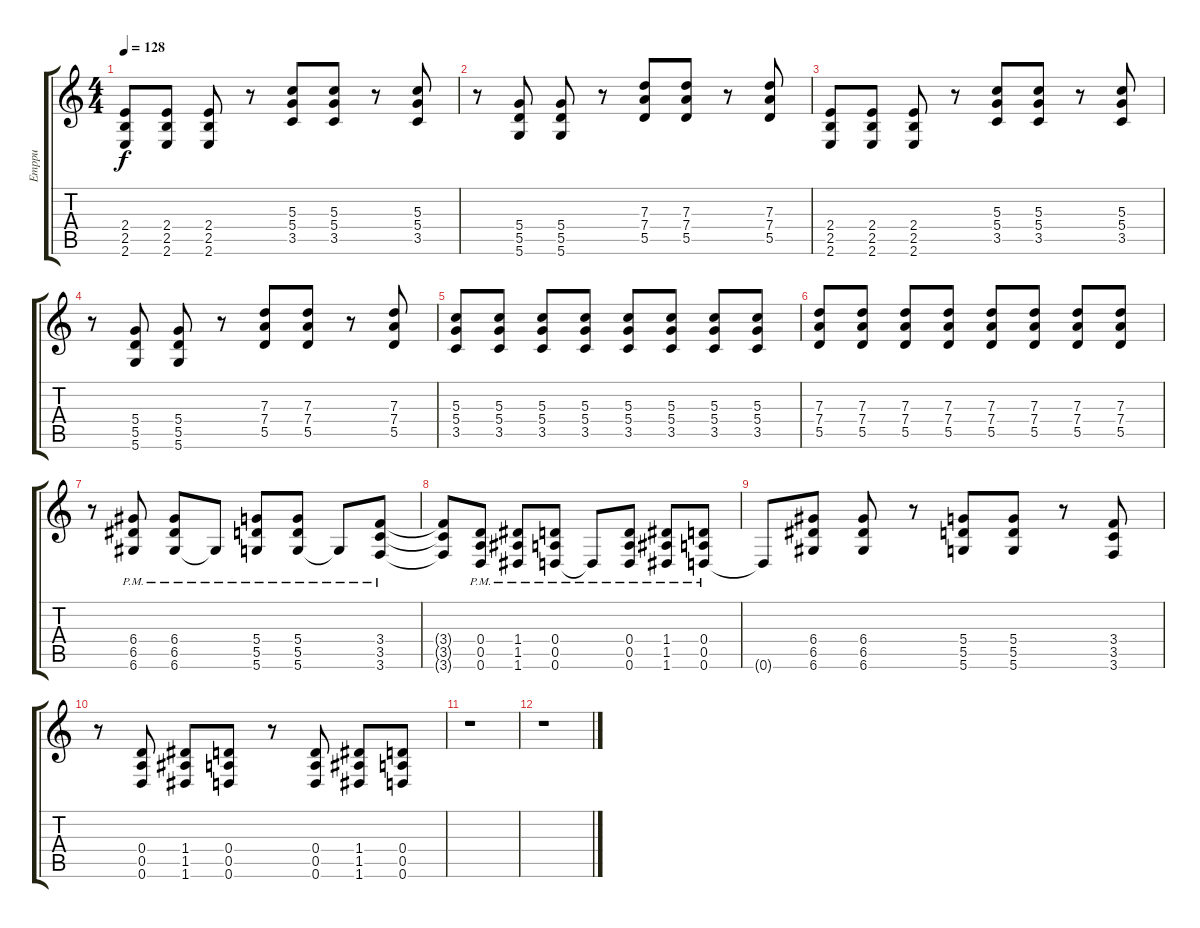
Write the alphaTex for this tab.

\track ("Emppu" "Emppu") {solo instrument distortionguitar}
\staff {score tabs}
\tuning (E4 B3 G3 D3 A2 D2) {hide}
\ts (4 4)
\tempo 128
\clef g2
\ks c
(2.4 2.5 2.6).8{dy f} (2.4 2.5 2.6).8 (2.4 2.5 2.6).8 r.8 (5.3 5.4 3.5).8 (5.3 5.4 3.5).8 r.8 (5.3 5.4 3.5).8 |
r.8 (5.4 5.5 5.6).8 (5.4 5.5 5.6).8 r.8 (7.3 7.4 5.5).8 (7.3 7.4 5.5).8 r.8 (7.3 7.4 5.5).8 |
(2.4 2.5 2.6).8 (2.4 2.5 2.6).8 (2.4 2.5 2.6).8 r.8 (5.3 5.4 3.5).8 (5.3 5.4 3.5).8 r.8 (5.3 5.4 3.5).8 |
r.8 (5.4 5.5 5.6).8 (5.4 5.5 5.6).8 r.8 (7.3 7.4 5.5).8 (7.3 7.4 5.5).8 r.8 (7.3 7.4 5.5).8 |
(5.3 5.4 3.5).8 (5.3 5.4 3.5).8 (5.3 5.4 3.5).8 (5.3 5.4 3.5).8 (5.3 5.4 3.5).8 (5.3 5.4 3.5).8 (5.3 5.4 3.5).8 (5.3 5.4 3.5).8 |
(7.3 7.4 5.5).8 (7.3 7.4 5.5).8 (7.3 7.4 5.5).8 (7.3 7.4 5.5).8 (7.3 7.4 5.5).8 (7.3 7.4 5.5).8 (7.3 7.4 5.5).8 (7.3 7.4 5.5).8 |
r.8 (6.4{pm} 6.5{pm} 6.6{pm}).8 (6.4{pm} 6.5{pm} 6.6{pm}).8 6.6{pm t}.8 (5.4{pm} 5.5{pm} 5.6{pm}).8 (5.4{pm} 5.5{pm} 5.6{pm}).8 5.6{pm t}.8 (3.4{pm} 3.5{pm} 3.6{pm}).8 |
(3.4{t} 3.5{t} 3.6{t}).8 (0.4{pm} 0.5{pm} 0.6{pm}).8 (1.4{pm} 1.5{pm} 1.6{pm}).8 (0.4{pm} 0.5{pm} 0.6{pm}).8 0.6{pm t}.8 (0.4{pm} 0.5{pm} 0.6{pm}).8 (1.4{pm} 1.5{pm} 1.6{pm}).8 (0.4{pm} 0.5{pm} 0.6{pm}).8 |
0.6{t}.8 (6.4 6.5 6.6).8 (6.4 6.5 6.6).8 r.8 (5.4 5.5 5.6).8 (5.4 5.5 5.6).8 r.8 (3.4 3.5 3.6).8 |
r.8 (0.4 0.5 0.6).8 (1.4 1.5 1.6).8 (0.4 0.5 0.6).8 r.8 (0.4 0.5 0.6).8 (1.4 1.5 1.6).8 (0.4 0.5 0.6).8 |
r.1 |
r.1
